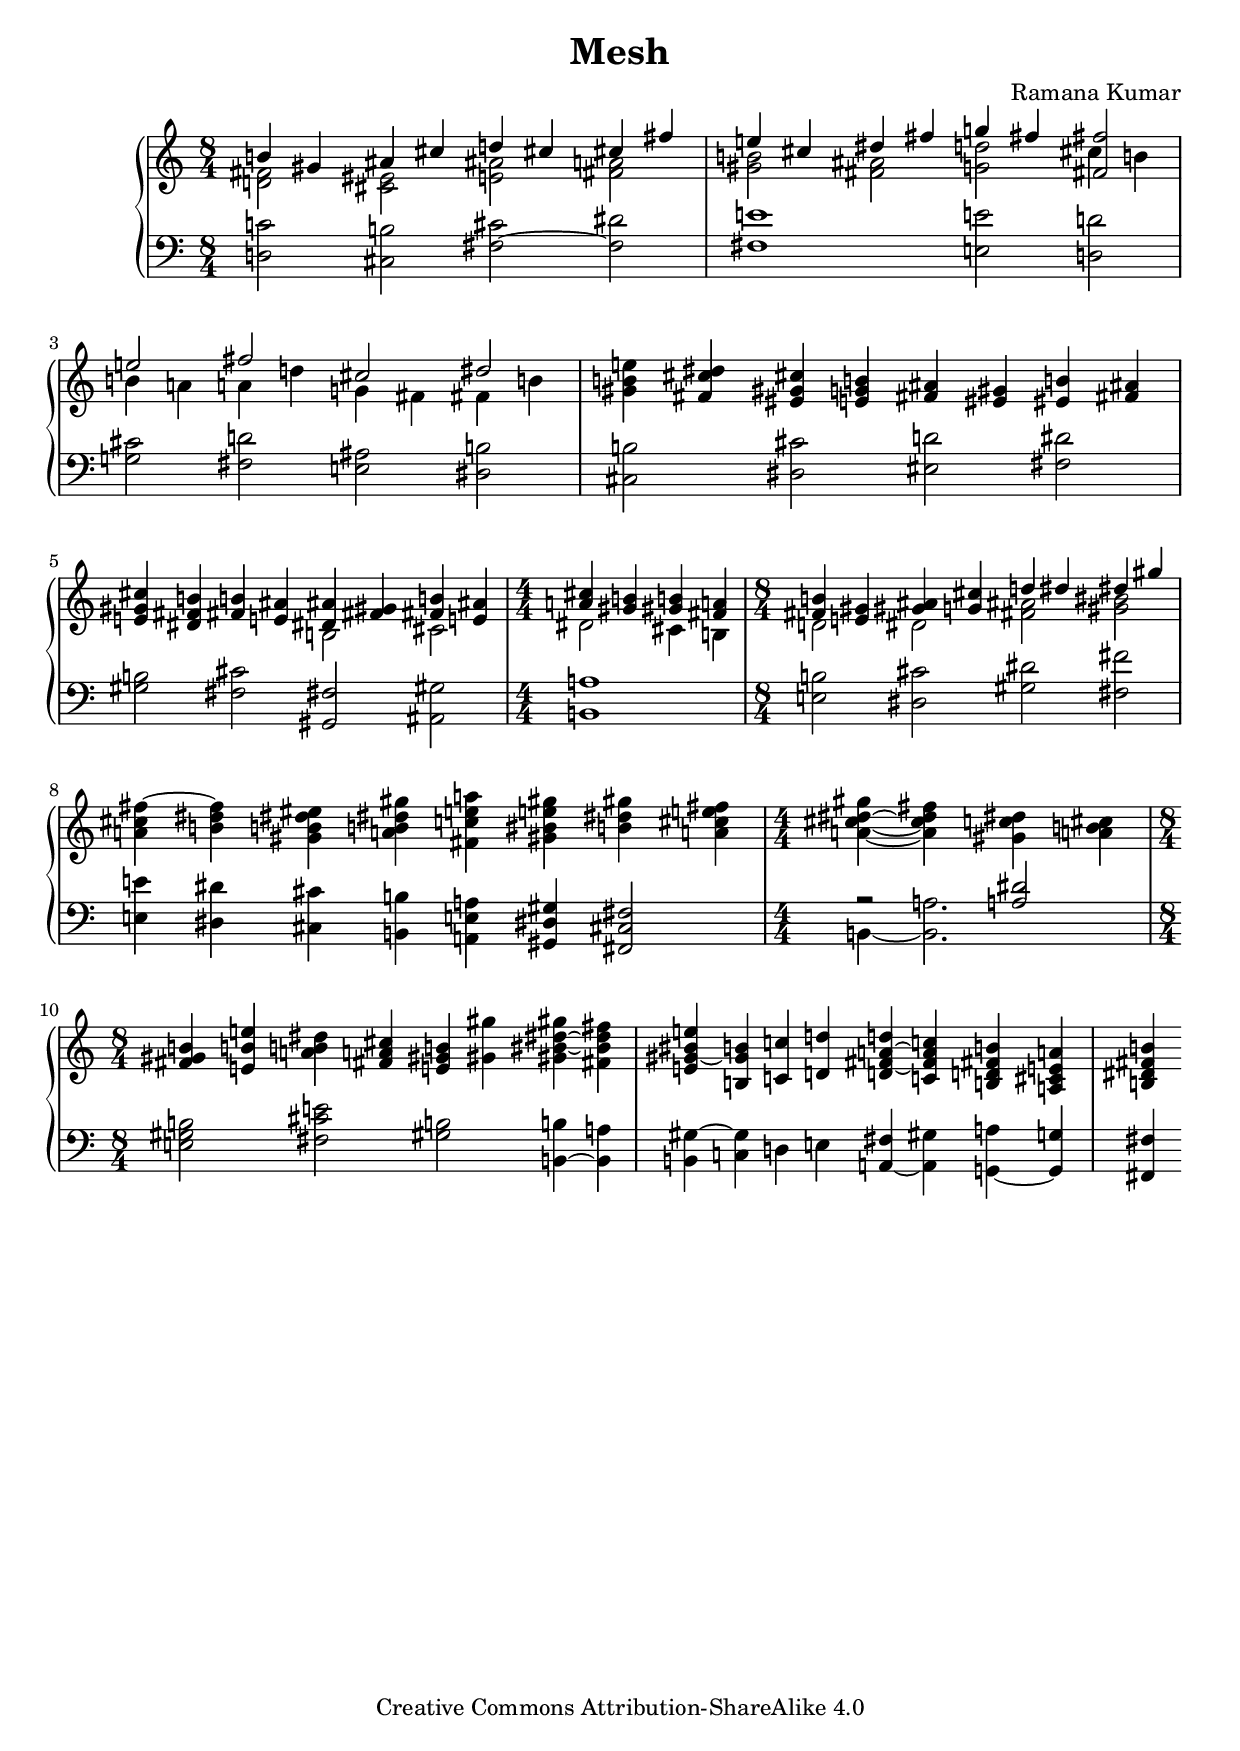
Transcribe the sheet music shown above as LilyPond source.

\version "2.24.3"

\header {
  title = "Mesh"
  composer = "Ramana Kumar"
  date = "2024"
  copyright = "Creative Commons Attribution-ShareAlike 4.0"
}

#(set-default-paper-size "a4" 'portrait)
#(ly:set-option 'point-and-click #f)

\score {
  \new PianoStaff <<
    \new Staff {
      \accidentalStyle PianoStaff.dodecaphonic
      \override PianoStaff.TimeSignature.style = #'numbered
      \clef treble
      \time 8/4 <<
        { b'4 gis' ais' cis'' d'' cis'' cis'' fis'' } \\
        { < d' fis'>2 <cis' eis'> <e' ais'> <fis' a'> }
      >> | <<
        { e''4 cis'' dis'' fis'' g'' fis'' <fis' fis''>2 } \\
        { <gis' b'>2 <fis' ais'> <g' d''> cis''4 b' }
      >> | <<
        { e''2 fis'' cis'' dis'' } \\
        { b'4 a' a' d'' g' fis' fis' b' }
      >> |
      <gis' b' e''>4 <fis' cis'' dis''> <eis' gis' cis''> <e' g' b'>
      <fis' ais'>4 <eis' gis'> <eis' b'> <fis' ais'>
      |
      <e' gis' cis''>4 <dis' fis' b'> <fis' b'> <e' ais'> <<
        { <dis' ais'>4 <fis' gis'> <fis' b'> <e' ais'> } \\
        { b2 cis' }
      >> |
      \time 4/4
      << { <a' cis''>4 <gis' b'> <gis' b'> <fis' a'> } \\
         { dis'2 cis'4 b }
      >> |
      \time 8/4 <<
        { <fis' b'>4 <e' gis'> <gis' ais'> <g' cis''> d'' dis'' dis'' gis'' } \\
        { d'2 dis' <fis' ais'> <gis' bis'> }
      >> |
      <a' cis'' fis''>4 ~ <b' dis'' fis''> <gis' b' dis'' eis''> <a' b' dis'' gis''>
      <fis' c'' e'' a''> <gis' bis' e'' gis''> <b' dis'' gis''> <a' cis'' e'' fis''> |
      \time 4/4
      <a' cis'' dis'' gis''>4 ~ <a' cis'' dis'' fis''> <gis' c'' dis''> <a' b' cis''> |
      \time 8/4
      <fis' gis' b'>4 <e' b' e''> <a' b' dis''> <fis' a' cis''> <e' gis' b'> <gis' gis''>
      <gis' bis' dis'' gis''> ~ <fis' bis' dis'' fis''> |
      <e' gis' bis' e''>4 ~ <b gis' b'> <c' c''> <d' d''>
      <d' fis' a' d''> ~ <c' fis' a' c''> <b d' fis' b'> <a cis' e' a'> |
      <b dis' fis' b'>4

    }
    \new Staff {
      \clef bass
        <d c'>2 <cis b> <fis cis'> ~ <fis dis'>
      | <fis e'>1 <e e'>2 <d d'>
      | <g cis'>2 <fis d'> <e ais> <dis b>
      | <cis b>2 <dis cis'> <eis d'> <fis dis'>
      | <gis b>2 <fis cis'> <gis, fis> <ais, gis>
      | <b, a>1
      | <e b>2 <dis cis'> <gis dis'> <fis fis'>
      | <e e'>4 <dis dis'> <cis cis'> <b, b>
        <a, e a> <gis, dis gis> <fis, cis fis>2
      | << { r2 <a dis'> } \\ { b,4 ~ <b, a>2. } >>
      | <e gis b>2 <fis cis' e'> <gis b> <b, b>4 ~ <b, a>
      | <b, gis>4 ~ <c gis> d e <a, fis> ~ <a, gis> <g, a> ~ <g, g>
      | <fis, fis>4
    }
  >>
\layout{}
}
